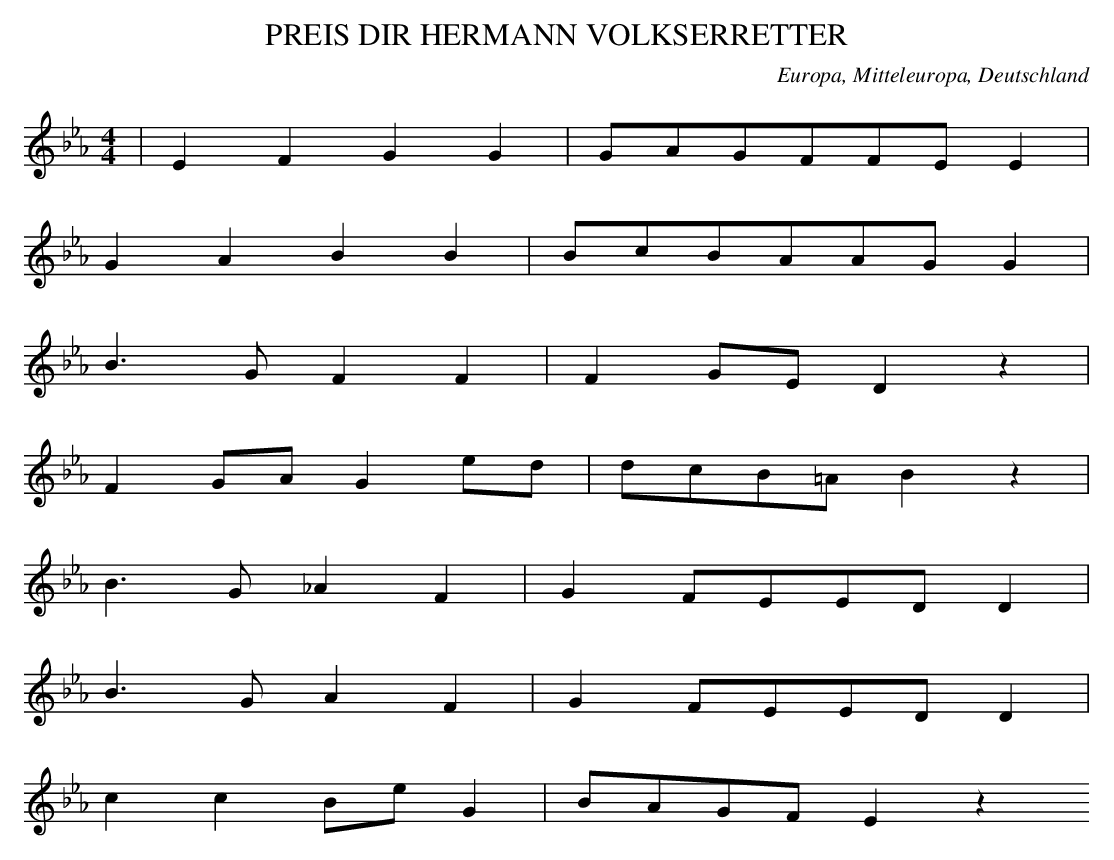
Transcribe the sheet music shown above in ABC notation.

X:1
T: PREIS DIR HERMANN VOLKSERRETTER
O: Europa, Mitteleuropa, Deutschland
M: 4/4
L: 1/8
K: Eb
 | E2F2G2G2 | GAGFFEE2 |
G2A2B2B2 | BcBAAGG2 |
B3GF2F2 | F2GED2z2 |
F2GAG2ed | dcB=AB2z2 |
B3G_A2F2 | G2FEEDD2 |
B3GA2F2 | G2FEEDD2 |
c2c2BeG2 | BAGFE2z2
